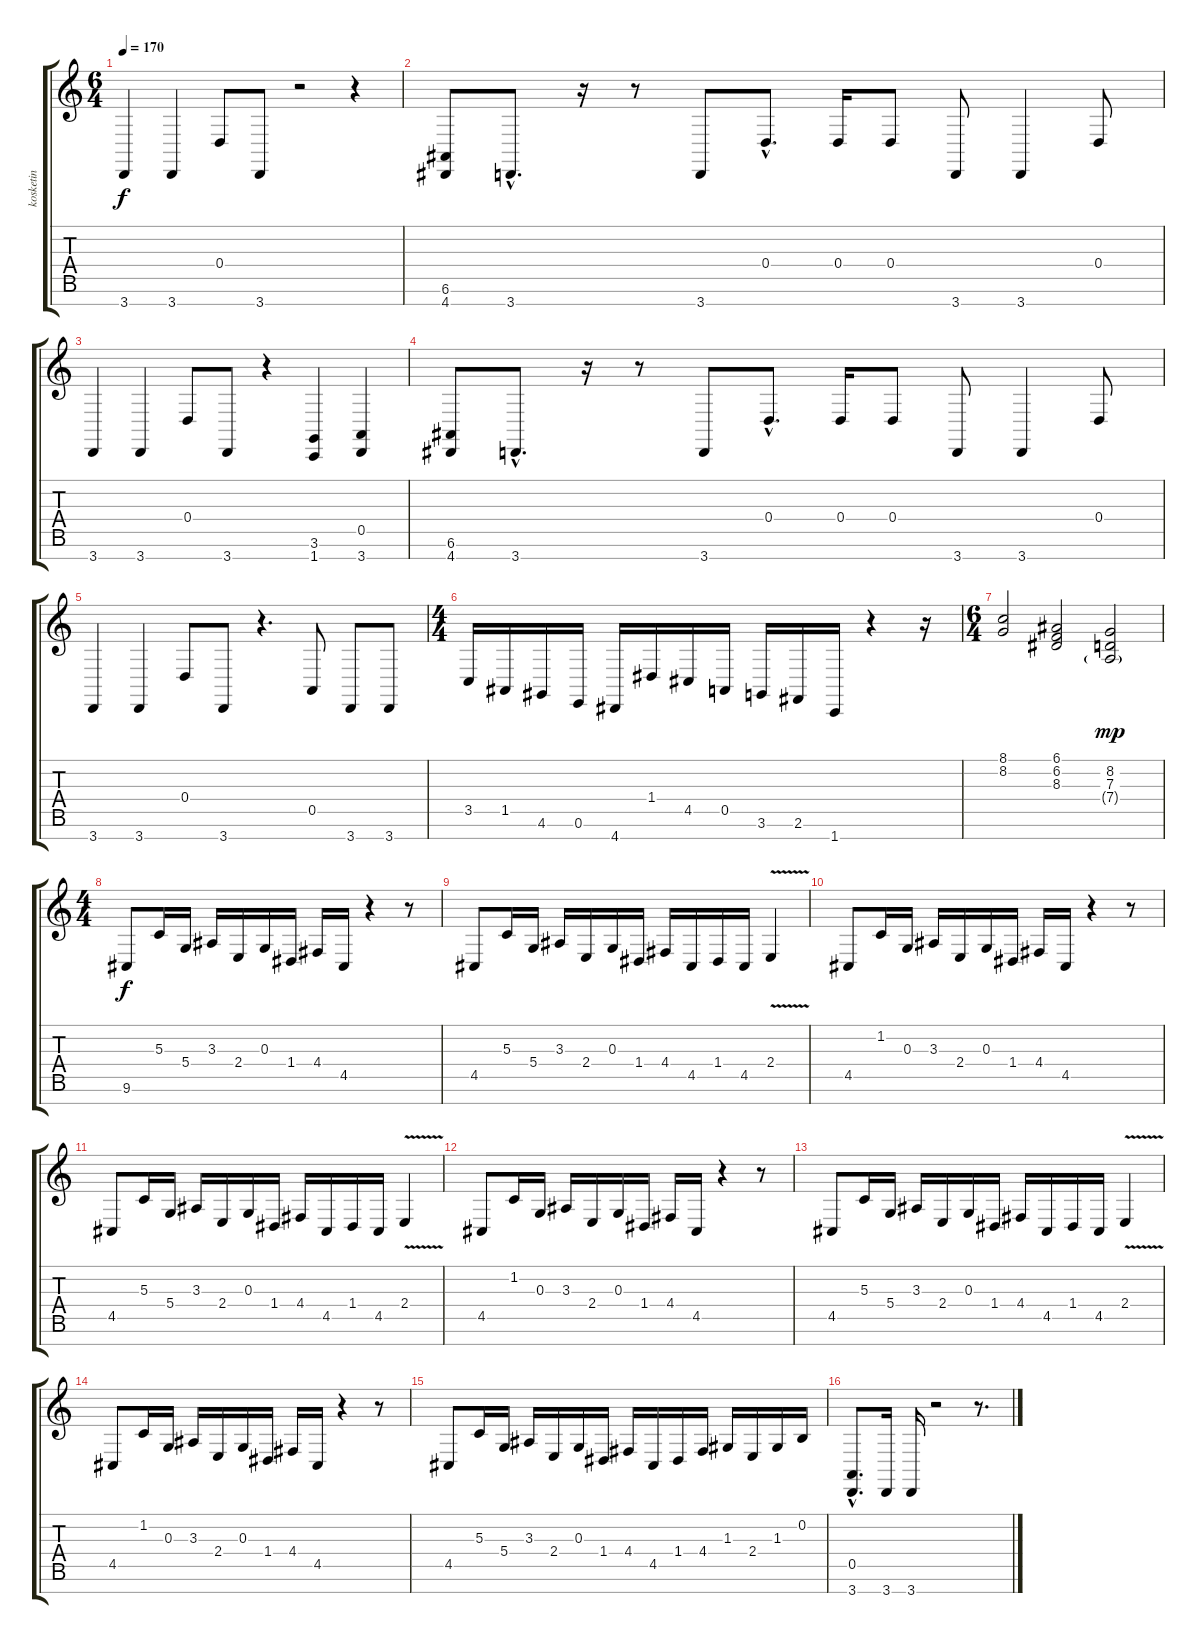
\track ("kosketin" "kosketin") {instrument lead5charang}
\staff {score tabs}
\tuning (E4 B3 G3 D3 A2 E2 B1) {hide}
\ts (6 4)
\tempo 170
\clef g2
\ks c
3.7.4{dy f} 3.7.4 0.4.8 3.7.8 r.2 r.4 |
(6.6 4.7).8 3.7{hac}.8{d} r.16 r.8 3.7.8 0.4{hac}.8{d} 0.4.16 0.4.8 3.7.8 3.7.4 0.4.8 |
3.7.4 3.7.4 0.4.8 3.7.8 r.4 (3.6 1.7).4 (0.5 3.7).4 |
(6.6 4.7).8{volume 11} 3.7{hac}.8{d} r.16 r.8 3.7.8 0.4{hac}.8{d} 0.4.16 0.4.8 3.7.8 3.7.4 0.4.8 |
3.7.4 3.7.4 0.4.8 3.7.8 r.4{d} 0.5.8 3.7.8 3.7.8 |
\ts (4 4)
3.5.16 1.5.16 4.6.16 0.6.16 4.7.16 1.4.16 4.5.16 0.5.16 3.6.16 2.6.16 1.7.16 r.4 r.16 |
\ts (6 4)
(8.1 8.2).2{volume 6} (6.1 6.2 8.3).2 (8.2 7.3 7.4{g}).2{dy mp} |
\ts (4 4)
9.6.8{dy f volume 9 instrument synthbrass1} 5.3.16 5.4.16 3.3.16 2.4.16 0.3.16 1.4.16 4.4.16 4.5.16 r.4 r.8 |
4.5.8{volume 9} 5.3.16 5.4.16 3.3.16 2.4.16 0.3.16 1.4.16 4.4.16 4.5.16 1.4.16 4.5.16 2.4{v}.4 |
4.5.8{volume 9 instrument synthbrass1} 1.2.16 0.3.16 3.3.16 2.4.16 0.3.16 1.4.16 4.4.16 4.5.16 r.4 r.8 |
4.5.8{volume 9} 5.3.16 5.4.16 3.3.16 2.4.16 0.3.16 1.4.16 4.4.16 4.5.16 1.4.16 4.5.16 2.4{v}.4 |
4.5.8{volume 9 instrument synthbrass1} 1.2.16 0.3.16 3.3.16 2.4.16 0.3.16 1.4.16 4.4.16 4.5.16 r.4 r.8 |
4.5.8{volume 9} 5.3.16 5.4.16 3.3.16 2.4.16 0.3.16 1.4.16 4.4.16 4.5.16 1.4.16 4.5.16 2.4{v}.4 |
4.5.8{volume 9 instrument synthbrass1} 1.2.16 0.3.16 3.3.16 2.4.16 0.3.16 1.4.16 4.4.16 4.5.16 r.4 r.8 |
4.5.8{volume 9} 5.3.16 5.4.16 3.3.16 2.4.16 0.3.16 1.4.16 4.4.16 4.5.16 1.4.16 4.4.16 1.3.16 2.4.16 1.3.16 0.2.16 |
(0.5{hac} 3.7{hac}).8{d} 3.7.16 3.7.16 r.2 r.8{d}
